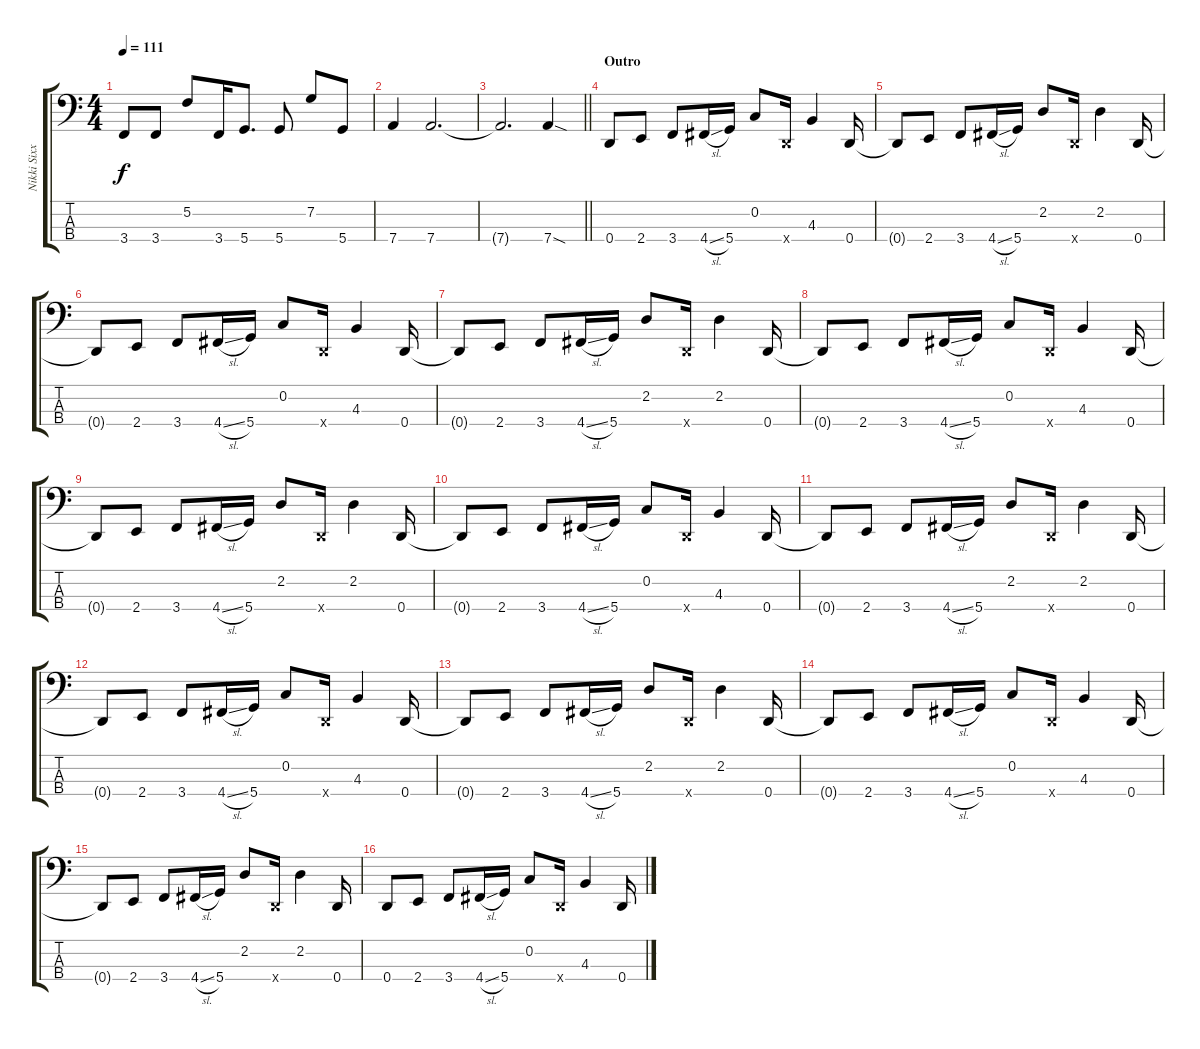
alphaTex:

\track ("Nikki Sixx" "Nikki Sixx") {instrument electricbasspick}
\staff {score tabs}
\tuning (F2 C2 G1 D1) {hide}
\ts (4 4)
\tempo 111
\clef f4
\ks c
3.4{t}.8{dy f} 3.4.8 5.2.8 3.4.16 5.4.8{d} 5.4.8 7.2.8 5.4.8 |
7.4.4 7.4.2{d} |
\barLineRight lightlight
7.4{t}.2{d} 7.4{sod}.4 |
\section ("" "Outro")
0.4.8 2.4.8 3.4.8 4.4{sl}.16 5.4.16 0.2.8 0.4{x}.16 4.3.4 0.4.16 |
0.4{t}.8 2.4.8 3.4.8 4.4{sl}.16 5.4.16 2.2.8 0.4{x}.16 2.2.4 0.4.16 |
0.4{t}.8 2.4.8 3.4.8 4.4{sl}.16 5.4.16 0.2.8 0.4{x}.16 4.3.4 0.4.16 |
0.4{t}.8 2.4.8 3.4.8 4.4{sl}.16 5.4.16 2.2.8 0.4{x}.16 2.2.4 0.4.16 |
0.4{t}.8 2.4.8 3.4.8 4.4{sl}.16 5.4.16 0.2.8 0.4{x}.16 4.3.4 0.4.16 |
0.4{t}.8 2.4.8 3.4.8 4.4{sl}.16 5.4.16 2.2.8 0.4{x}.16 2.2.4 0.4.16 |
0.4{t}.8 2.4.8 3.4.8 4.4{sl}.16 5.4.16 0.2.8 0.4{x}.16 4.3.4 0.4.16 |
0.4{t}.8 2.4.8 3.4.8 4.4{sl}.16 5.4.16 2.2.8 0.4{x}.16 2.2.4 0.4.16 |
0.4{t}.8 2.4.8 3.4.8 4.4{sl}.16 5.4.16 0.2.8 0.4{x}.16 4.3.4 0.4.16 |
0.4{t}.8 2.4.8 3.4.8 4.4{sl}.16 5.4.16 2.2.8 0.4{x}.16 2.2.4 0.4.16 |
0.4{t}.8 2.4.8 3.4.8 4.4{sl}.16 5.4.16 0.2.8 0.4{x}.16 4.3.4 0.4.16 |
0.4{t}.8 2.4.8 3.4.8 4.4{sl}.16 5.4.16 2.2.8 0.4{x}.16 2.2.4 0.4.16 |
0.4.8 2.4.8 3.4.8 4.4{sl}.16 5.4.16 0.2.8 0.4{x}.16 4.3.4 0.4.16
